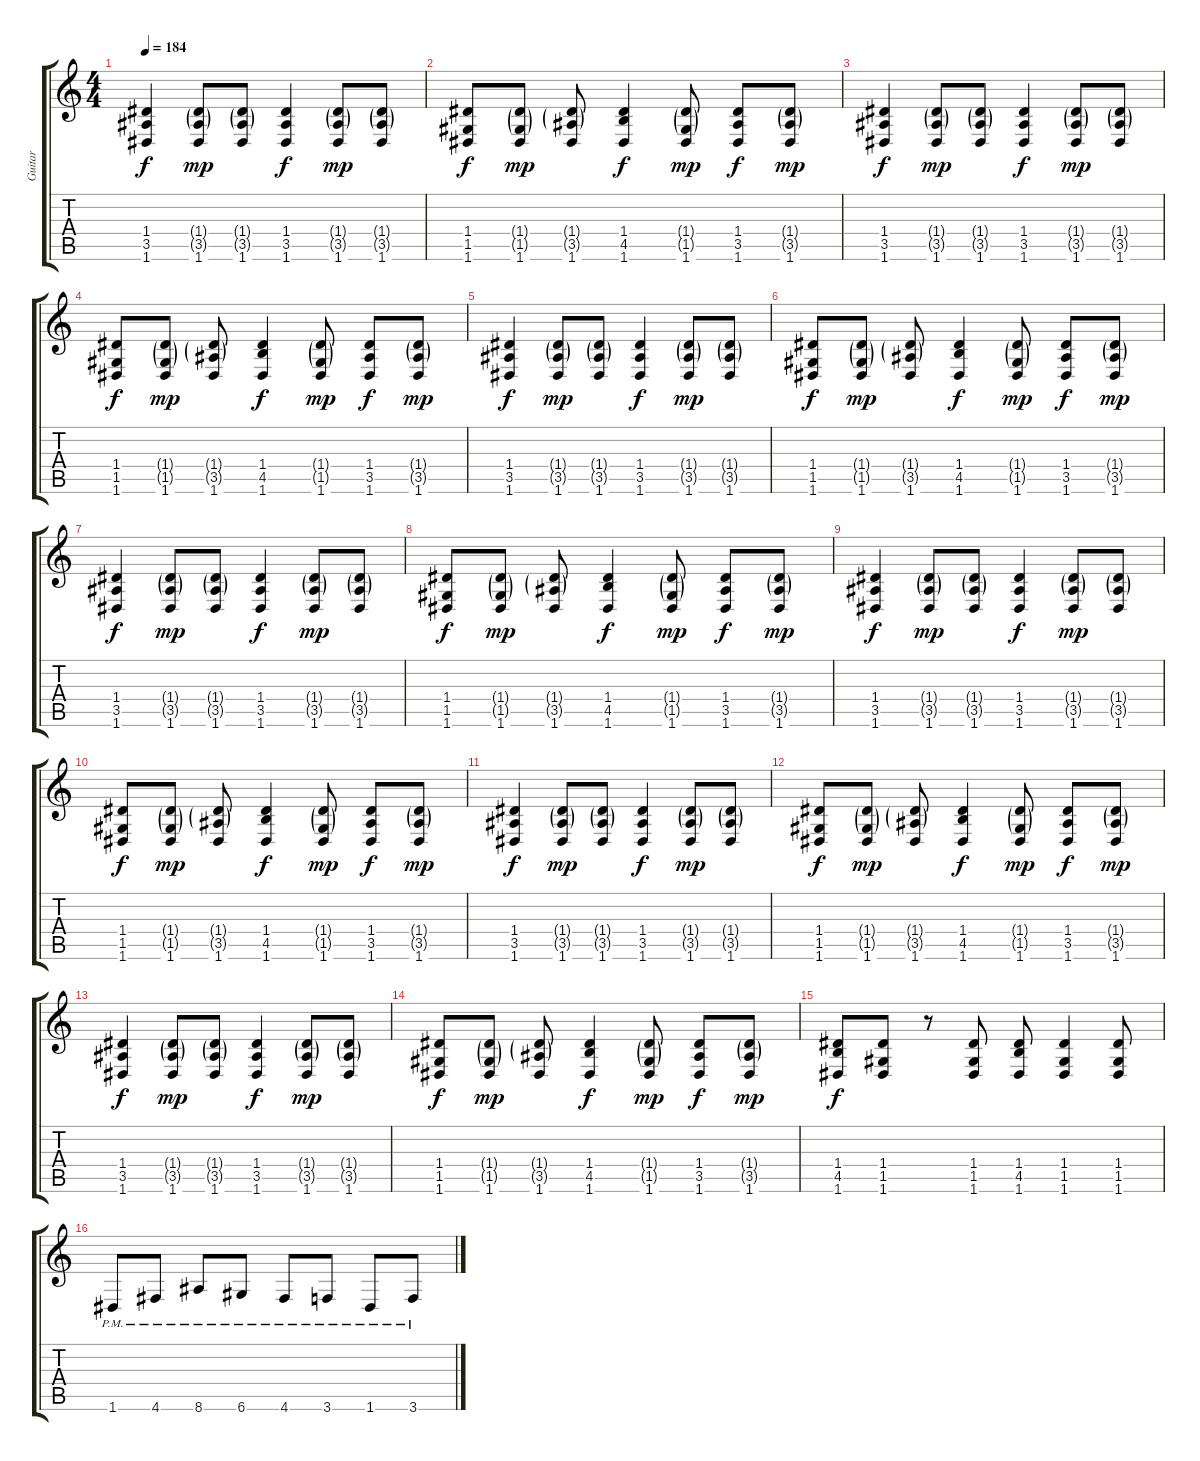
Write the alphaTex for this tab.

\track ("Guitar" "Guitar") {instrument distortionguitar}
\staff {score tabs}
\tuning (E4 B3 G3 D3 G2 D2) {hide}
\ts (4 4)
\tempo 184
\clef g2
\ks c
(1.4 3.5 1.6).4{dy f} (1.4{g} 3.5{g} 1.6).8{dy mp} (1.4{g} 3.5{g} 1.6).8 (1.4 3.5 1.6).4{dy f} (1.4{g} 3.5{g} 1.6).8{dy mp} (1.4{g} 3.5{g} 1.6).8 |
(1.4 1.5 1.6).8{dy f} (1.4{g} 1.5{g} 1.6).8{dy mp} (1.4{g} 3.5{g} 1.6).8 (1.4 4.5 1.6).4{dy f} (1.4{g} 1.5{g} 1.6).8{dy mp} (1.4 3.5 1.6).8{dy f} (1.4{g} 3.5{g} 1.6).8{dy mp} |
(1.4 3.5 1.6).4{dy f} (1.4{g} 3.5{g} 1.6).8{dy mp} (1.4{g} 3.5{g} 1.6).8 (1.4 3.5 1.6).4{dy f} (1.4{g} 3.5{g} 1.6).8{dy mp} (1.4{g} 3.5{g} 1.6).8 |
(1.4 1.5 1.6).8{dy f} (1.4{g} 1.5{g} 1.6).8{dy mp} (1.4{g} 3.5{g} 1.6).8 (1.4 4.5 1.6).4{dy f} (1.4{g} 1.5{g} 1.6).8{dy mp} (1.4 3.5 1.6).8{dy f} (1.4{g} 3.5{g} 1.6).8{dy mp} |
(1.4 3.5 1.6).4{dy f} (1.4{g} 3.5{g} 1.6).8{dy mp} (1.4{g} 3.5{g} 1.6).8 (1.4 3.5 1.6).4{dy f} (1.4{g} 3.5{g} 1.6).8{dy mp} (1.4{g} 3.5{g} 1.6).8 |
(1.4 1.5 1.6).8{dy f} (1.4{g} 1.5{g} 1.6).8{dy mp} (1.4{g} 3.5{g} 1.6).8 (1.4 4.5 1.6).4{dy f} (1.4{g} 1.5{g} 1.6).8{dy mp} (1.4 3.5 1.6).8{dy f} (1.4{g} 3.5{g} 1.6).8{dy mp} |
(1.4 3.5 1.6).4{dy f} (1.4{g} 3.5{g} 1.6).8{dy mp} (1.4{g} 3.5{g} 1.6).8 (1.4 3.5 1.6).4{dy f} (1.4{g} 3.5{g} 1.6).8{dy mp} (1.4{g} 3.5{g} 1.6).8 |
(1.4 1.5 1.6).8{dy f} (1.4{g} 1.5{g} 1.6).8{dy mp} (1.4{g} 3.5{g} 1.6).8 (1.4 4.5 1.6).4{dy f} (1.4{g} 1.5{g} 1.6).8{dy mp} (1.4 3.5 1.6).8{dy f} (1.4{g} 3.5{g} 1.6).8{dy mp} |
(1.4 3.5 1.6).4{dy f} (1.4{g} 3.5{g} 1.6).8{dy mp} (1.4{g} 3.5{g} 1.6).8 (1.4 3.5 1.6).4{dy f} (1.4{g} 3.5{g} 1.6).8{dy mp} (1.4{g} 3.5{g} 1.6).8 |
(1.4 1.5 1.6).8{dy f} (1.4{g} 1.5{g} 1.6).8{dy mp} (1.4{g} 3.5{g} 1.6).8 (1.4 4.5 1.6).4{dy f} (1.4{g} 1.5{g} 1.6).8{dy mp} (1.4 3.5 1.6).8{dy f} (1.4{g} 3.5{g} 1.6).8{dy mp} |
(1.4 3.5 1.6).4{dy f} (1.4{g} 3.5{g} 1.6).8{dy mp} (1.4{g} 3.5{g} 1.6).8 (1.4 3.5 1.6).4{dy f} (1.4{g} 3.5{g} 1.6).8{dy mp} (1.4{g} 3.5{g} 1.6).8 |
(1.4 1.5 1.6).8{dy f} (1.4{g} 1.5{g} 1.6).8{dy mp} (1.4{g} 3.5{g} 1.6).8 (1.4 4.5 1.6).4{dy f} (1.4{g} 1.5{g} 1.6).8{dy mp} (1.4 3.5 1.6).8{dy f} (1.4{g} 3.5{g} 1.6).8{dy mp} |
(1.4 3.5 1.6).4{dy f} (1.4{g} 3.5{g} 1.6).8{dy mp} (1.4{g} 3.5{g} 1.6).8 (1.4 3.5 1.6).4{dy f} (1.4{g} 3.5{g} 1.6).8{dy mp} (1.4{g} 3.5{g} 1.6).8 |
(1.4 1.5 1.6).8{dy f} (1.4{g} 1.5{g} 1.6).8{dy mp} (1.4{g} 3.5{g} 1.6).8 (1.4 4.5 1.6).4{dy f} (1.4{g} 1.5{g} 1.6).8{dy mp} (1.4 3.5 1.6).8{dy f} (1.4{g} 3.5{g} 1.6).8{dy mp} |
(1.4 4.5 1.6).8{dy f} (1.4 1.5 1.6).8 r.8 (1.4 1.5 1.6).8 (1.4 4.5 1.6).8 (1.4 1.5 1.6).4 (1.4 1.5 1.6).8 |
1.6{pm}.8 4.6{pm}.8 8.6{pm}.8 6.6{pm}.8 4.6{pm}.8 3.6{pm}.8 1.6{pm}.8 3.6{pm}.8
